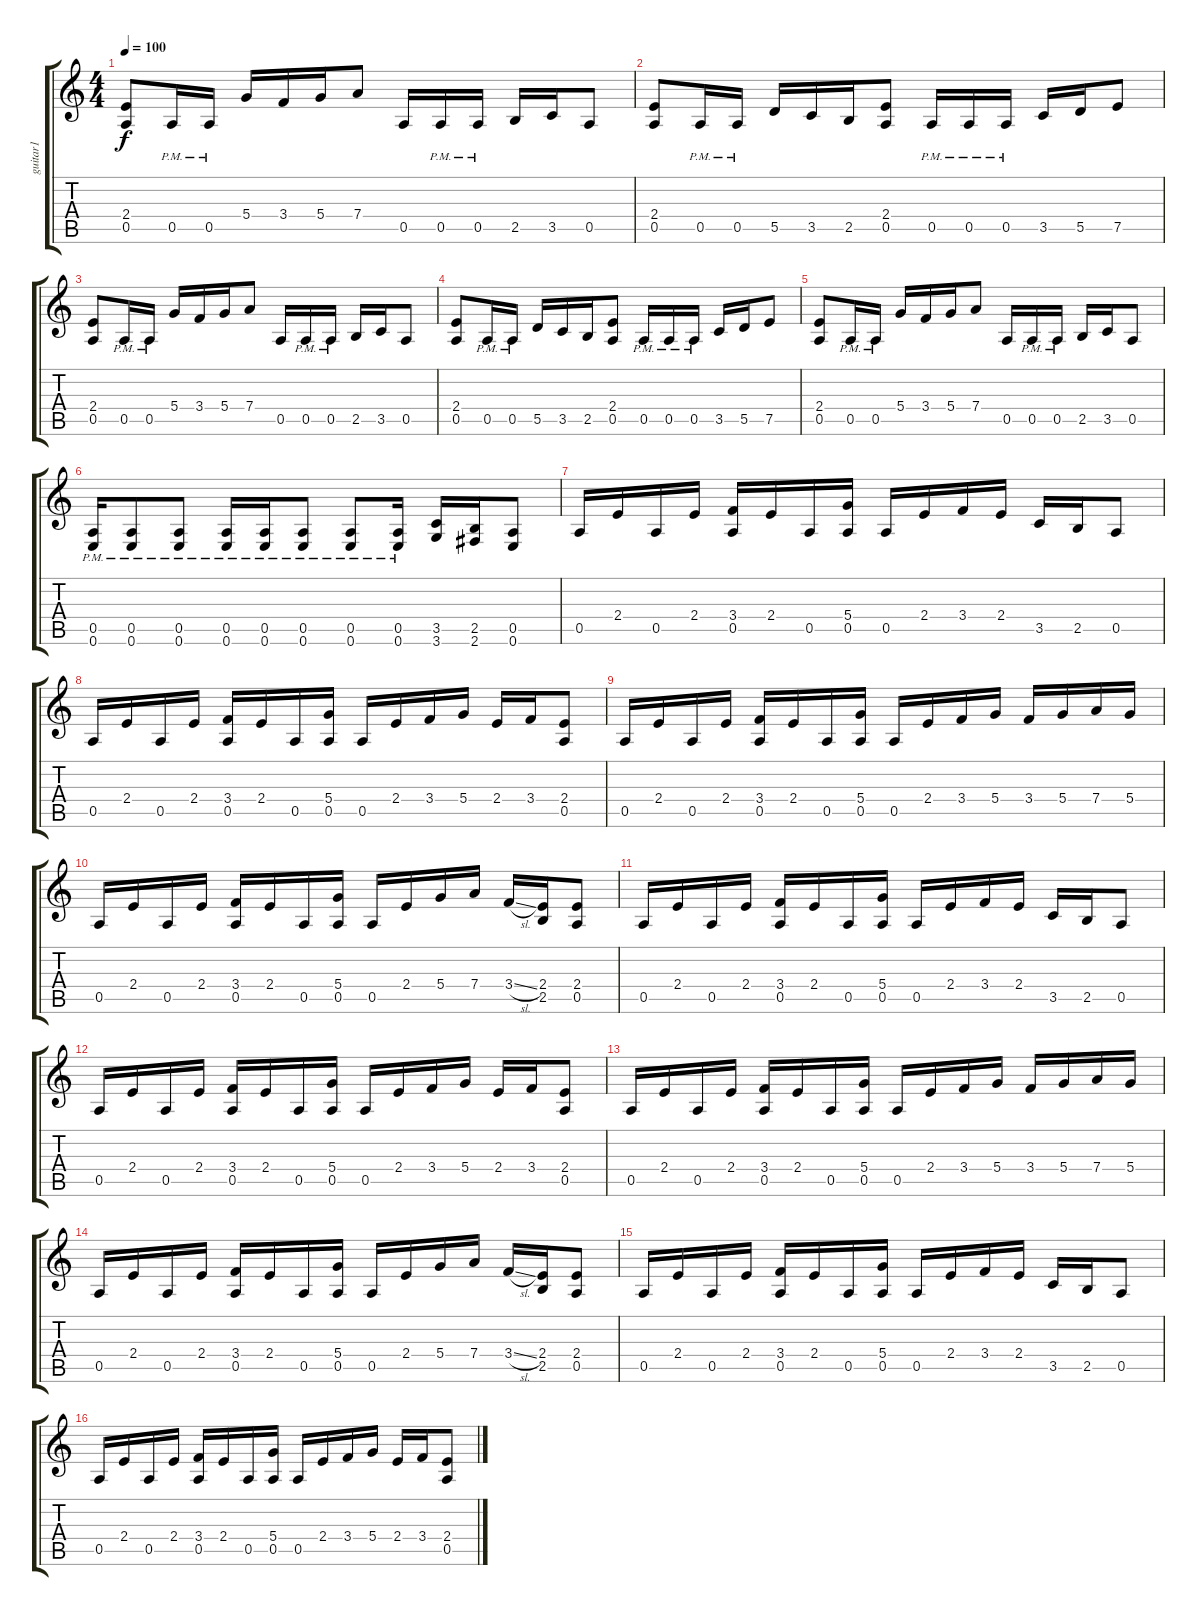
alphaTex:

\track ("guitar1" "guitar1") {instrument distortionguitar}
\staff {score tabs}
\tuning (E4 B3 G3 D3 A2 E2) {hide}
\ts (4 4)
\tempo 100
\clef g2
\ks c
(2.4 0.5).8{dy f} 0.5{pm}.16 0.5{pm}.16 5.4.16 3.4.16 5.4.16 7.4.8 0.5.16 0.5{pm}.16 0.5{pm}.16 2.5.16 3.5.16 0.5.8 |
(2.4 0.5).8 0.5{pm}.16 0.5{pm}.16 5.5.16 3.5.16 2.5.16 (2.4 0.5).8 0.5{pm}.16 0.5{pm}.16 0.5{pm}.16 3.5.16 5.5.16 7.5.8 |
(2.4 0.5).8 0.5{pm}.16 0.5{pm}.16 5.4.16 3.4.16 5.4.16 7.4.8 0.5.16 0.5{pm}.16 0.5{pm}.16 2.5.16 3.5.16 0.5.8 |
(2.4 0.5).8 0.5{pm}.16 0.5{pm}.16 5.5.16 3.5.16 2.5.16 (2.4 0.5).8 0.5{pm}.16 0.5{pm}.16 0.5{pm}.16 3.5.16 5.5.16 7.5.8 |
(2.4 0.5).8 0.5{pm}.16 0.5{pm}.16 5.4.16 3.4.16 5.4.16 7.4.8 0.5.16 0.5{pm}.16 0.5{pm}.16 2.5.16 3.5.16 0.5.8 |
(0.5{pm} 0.6{pm}).16 (0.5{pm} 0.6{pm}).8 (0.5{pm} 0.6{pm}).8 (0.5{pm} 0.6{pm}).16 (0.5{pm} 0.6{pm}).16 (0.5{pm} 0.6{pm}).8 (0.5{pm} 0.6{pm}).8 (0.5{pm} 0.6{pm}).16 (3.5 3.6).16 (2.5 2.6).16 (0.5 0.6).8 |
0.5.16 2.4.16 0.5.16 2.4.16 (3.4 0.5).16 2.4.16 0.5.16 (5.4 0.5).16 0.5.16 2.4.16 3.4.16 2.4.16 3.5.16 2.5.16 0.5.8 |
0.5.16 2.4.16 0.5.16 2.4.16 (3.4 0.5).16 2.4.16 0.5.16 (5.4 0.5).16 0.5.16 2.4.16 3.4.16 5.4.16 2.4.16 3.4.16 (2.4 0.5).8 |
0.5.16 2.4.16 0.5.16 2.4.16 (3.4 0.5).16 2.4.16 0.5.16 (5.4 0.5).16 0.5.16 2.4.16 3.4.16 5.4.16 3.4.16 5.4.16 7.4.16 5.4.16 |
0.5.16 2.4.16 0.5.16 2.4.16 (3.4 0.5).16 2.4.16 0.5.16 (5.4 0.5).16 0.5.16 2.4.16 5.4.16 7.4.16 3.4{sl}.16 (2.4 2.5).16 (2.4 0.5).8 |
0.5.16 2.4.16 0.5.16 2.4.16 (3.4 0.5).16 2.4.16 0.5.16 (5.4 0.5).16 0.5.16 2.4.16 3.4.16 2.4.16 3.5.16 2.5.16 0.5.8 |
0.5.16 2.4.16 0.5.16 2.4.16 (3.4 0.5).16 2.4.16 0.5.16 (5.4 0.5).16 0.5.16 2.4.16 3.4.16 5.4.16 2.4.16 3.4.16 (2.4 0.5).8 |
0.5.16 2.4.16 0.5.16 2.4.16 (3.4 0.5).16 2.4.16 0.5.16 (5.4 0.5).16 0.5.16 2.4.16 3.4.16 5.4.16 3.4.16 5.4.16 7.4.16 5.4.16 |
0.5.16 2.4.16 0.5.16 2.4.16 (3.4 0.5).16 2.4.16 0.5.16 (5.4 0.5).16 0.5.16 2.4.16 5.4.16 7.4.16 3.4{sl}.16 (2.4 2.5).16 (2.4 0.5).8 |
0.5.16 2.4.16 0.5.16 2.4.16 (3.4 0.5).16 2.4.16 0.5.16 (5.4 0.5).16 0.5.16 2.4.16 3.4.16 2.4.16 3.5.16 2.5.16 0.5.8 |
0.5.16 2.4.16 0.5.16 2.4.16 (3.4 0.5).16 2.4.16 0.5.16 (5.4 0.5).16 0.5.16 2.4.16 3.4.16 5.4.16 2.4.16 3.4.16 (2.4 0.5).8
